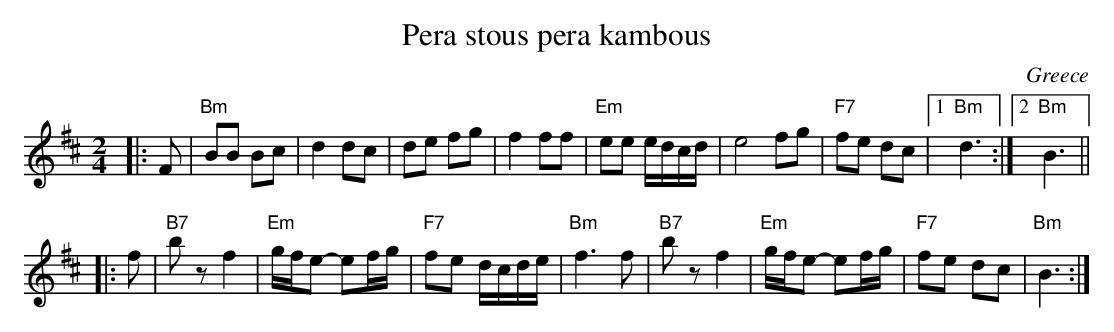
X:1
T: Pera stous pera kambous
O: Greece
M: 2/4
L: 1/8
K: Bm
|: F \
| "Bm"BB Bc | d2 dc | de fg | f2 ff | "Em"ee e/d/c/d/ | e4 fg | "F7"fe dc |1 "Bm"d3 :|2 "Bm"B3 ||
|: f- \
| "B7"bz f2 | "Em"g/f/e- ef/g/ | "F7"fe  d/c/d/e/ | "Bm"f3f- \
| "B7"bz f2 | "Em"g/f/e- ef/g/ | "F7"fe  dc | "Bm"B3 :|
